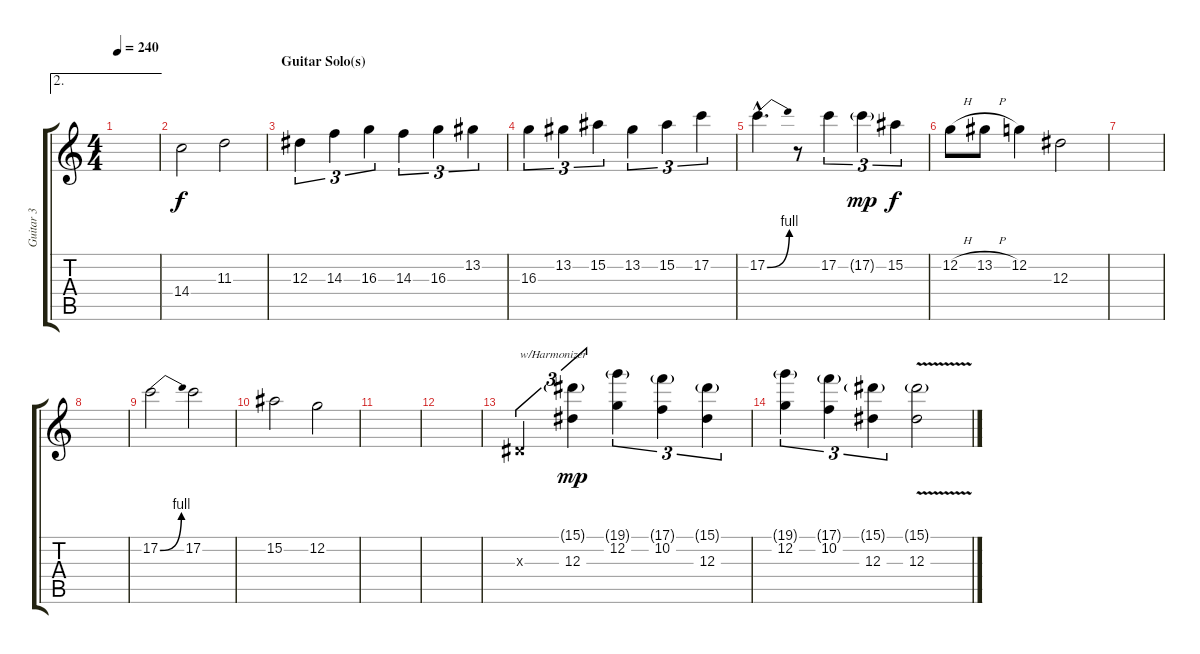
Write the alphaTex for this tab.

\track ("Guitar 3" "Guitar 3") {instrument distortionguitar}
\staff {score tabs}
\tuning (C4 G3 Eb3 Bb2 F2 C2) {hide}
\ae 2
\ts (4 4)
\tempo 240
\clef g2
\ks c
|
14.4.2 11.3.2 |
\section ("" "Guitar Solo(s)")
12.3.4{tu (3 2)} 14.3.4{tu (3 2)} 16.3.4{tu (3 2)} 14.3.4{tu (3 2)} 16.3.4{tu (3 2)} 13.2.4{tu (3 2)} |
16.3.4{tu (3 2)} 13.2.4{tu (3 2)} 15.2.4{tu (3 2)} 13.2.4{tu (3 2)} 15.2.4{tu (3 2)} 17.2.4{tu (3 2)} |
17.2{be (bend 0 0 60 4) hac}.4{d} r.8 17.2.4{tu (3 2)} 17.2{g}.4{tu (3 2) dy mp} 15.2.4{tu (3 2) dy f} |
12.2{h}.8 13.2{h}.8 12.2.4 12.3.2 |
|
|
17.2{be (bend 0 0 60 4)}.2 17.2.2 |
15.2.2 12.2.2 |
|
|
0.3{x}.2{tu (3 2) txt "w/Harmonizer"} (15.1{g} 12.3).4{tu (3 2) dy mp} (19.1{g} 12.2).4{tu (3 2)} (17.1{g} 10.2).4{tu (3 2)} (15.1{g} 12.3).4{tu (3 2)} |
(19.1{g} 12.2).4{tu (3 2)} (17.1{g} 10.2).4{tu (3 2)} (15.1{g} 12.3).4{tu (3 2)} (15.1{v g} 12.3{v}).2
